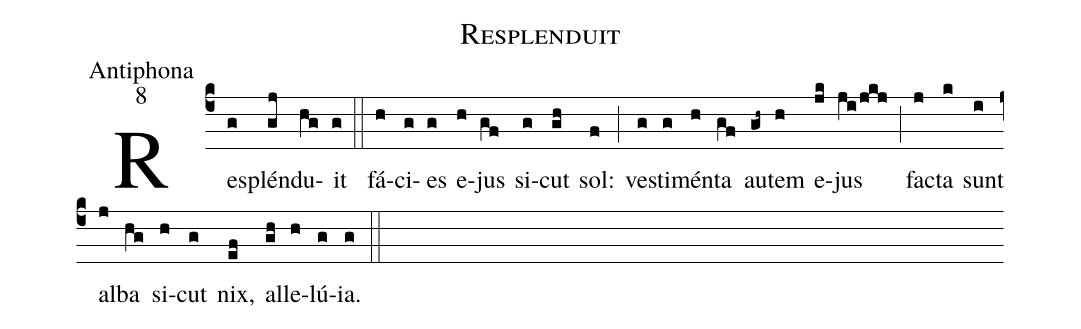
name:Resplenduit;
office-part:Antiphona;
mode:8;
%%
(c4) Re(g)splén(gj)du(hg)it(g) (::) fá(h)ci(g)es(g) e(h)jus(gf) si(g)cut(gh) sol:(f) (;) ve(g)sti(g)mén(h)ta(gf) au(gh~)tem(h) e(jk)jus(ji/jkj) (;) fa(j)cta(k) sunt(i) al(j)ba(hg) si(h)cut(g) nix,(ef) al(gh)le(h)lú(g)ia.(g) (::)
